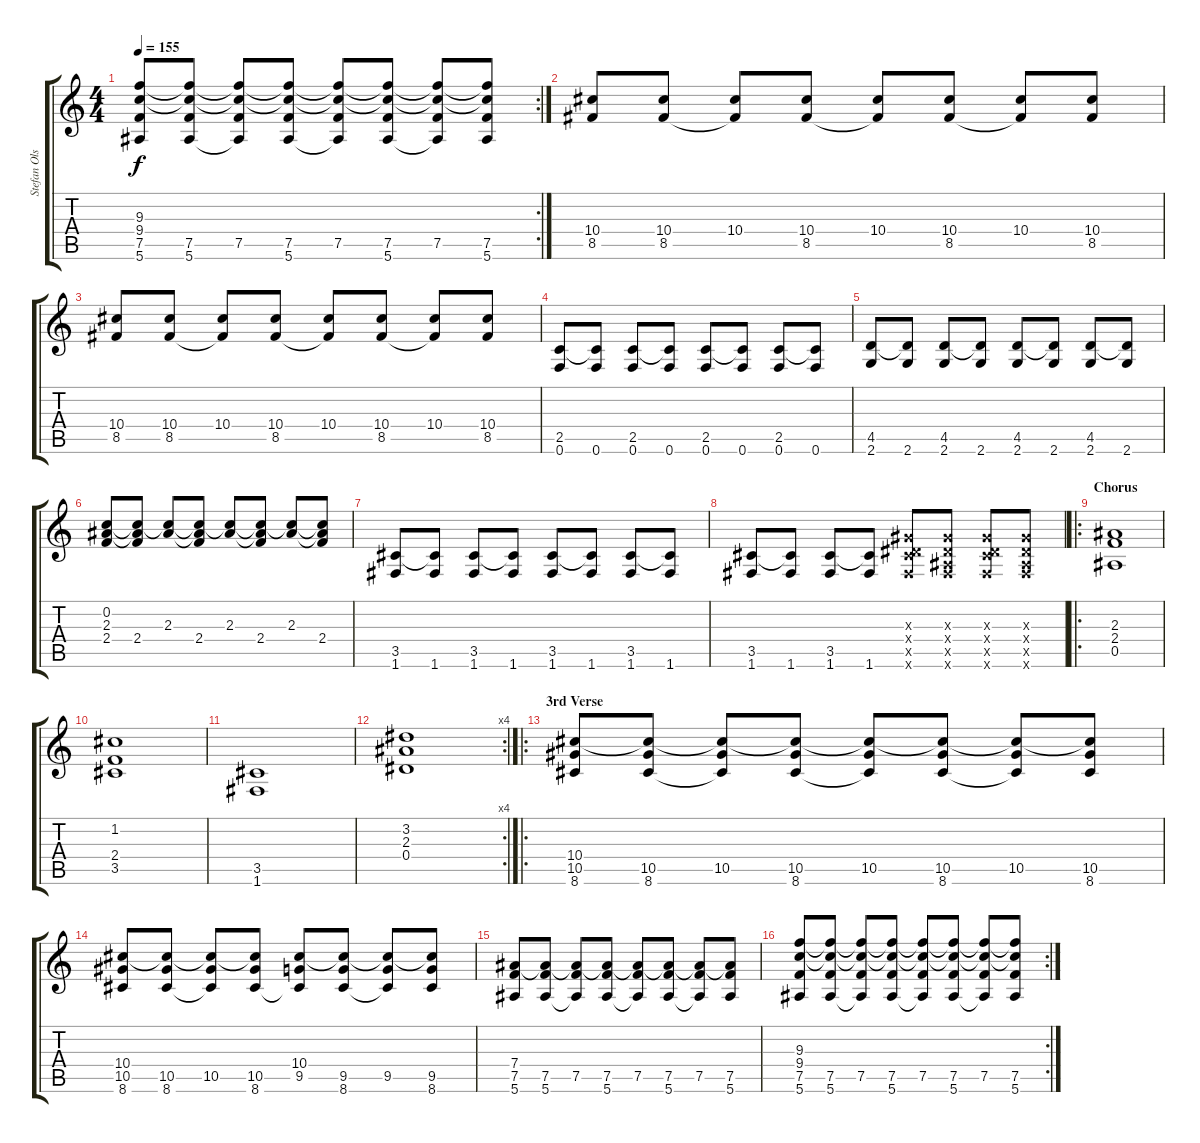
\track ("Stefan Olsdal" "Stefan Ols") {instrument distortionguitar}
\staff {score tabs}
\tuning (C4 C4 Ab3 Eb3 Bb2 F2) {hide}
\rc 2
\ts (4 4)
\tempo 155
\clef g2
\ks c
(9.3 9.4 7.5 5.6).8{dy f} (9.3{t} 9.4{t} 7.5 5.6).8 (9.3{t} 9.4{t} 7.5 5.6{t}).8 (9.3{t} 9.4{t} 7.5 5.6).8 (9.3{t} 9.4{t} 7.5 5.6{t}).8 (9.3{t} 9.4{t} 7.5 5.6).8 (9.3{t} 9.4{t} 7.5 5.6{t}).8 (9.3{t} 9.4{t} 7.5 5.6).8 |
(10.4 8.5).8 (10.4 8.5).8 (10.4 8.5{t}).8 (10.4 8.5).8 (10.4 8.5{t}).8 (10.4 8.5).8 (10.4 8.5{t}).8 (10.4 8.5).8 |
(10.4 8.5).8 (10.4 8.5).8 (10.4 8.5{t}).8 (10.4 8.5).8 (10.4 8.5{t}).8 (10.4 8.5).8 (10.4 8.5{t}).8 (10.4 8.5).8 |
(2.5 0.6).8 (2.5{t} 0.6).8 (2.5 0.6).8 (2.5{t} 0.6).8 (2.5 0.6).8 (2.5{t} 0.6).8 (2.5 0.6).8 (2.5{t} 0.6).8 |
(4.5 2.6).8 (4.5{t} 2.6).8 (4.5 2.6).8 (4.5{t} 2.6).8 (4.5 2.6).8 (4.5{t} 2.6).8 (4.5 2.6).8 (4.5{t} 2.6).8 |
(0.2 2.3 2.4).8 (0.2{t} 2.3{t} 2.4).8 (0.2{t} 2.3).8 (0.2{t} 2.3{t} 2.4).8 (0.2{t} 2.3).8 (0.2{t} 2.3{t} 2.4).8 (0.2{t} 2.3).8 (0.2{t} 2.3{t} 2.4).8 |
(3.5 1.6).8 (3.5{t} 1.6).8 (3.5 1.6).8 (3.5{t} 1.6).8 (3.5 1.6).8 (3.5{t} 1.6).8 (3.5 1.6).8 (3.5{t} 1.6).8 |
(3.5 1.6).8 (3.5{t} 1.6).8 (3.5 1.6).8 (3.5{t} 1.6).8 (0.3{x} 0.4{x} 3.5{x} 1.6{x}).8 (0.3{x} 0.4{x} 0.5{x} 1.6{x}).8 (0.3{x} 0.4{x} 3.5{x} 1.6{x}).8 (0.3{x} 0.4{x} 0.5{x} 1.6{x}).8 |
\ro
\section ("" "Chorus")
(2.3 2.4 0.5).1 |
(1.2 2.4 3.5).1 |
(3.5 1.6).1 |
\rc 4
(3.2 2.3 0.4).1 |
\ro
\section ("" "3rd Verse")
(10.4 10.5 8.6).8 (10.4{t} 10.5 8.6).8 (10.4{t} 10.5 8.6{t}).8 (10.4{t} 10.5 8.6).8 (10.4{t} 10.5 8.6{t}).8 (10.4{t} 10.5 8.6).8 (10.4{t} 10.5 8.6{t}).8 (10.4{t} 10.5 8.6).8 |
(10.4 10.5 8.6).8 (10.4{t} 10.5 8.6).8 (10.4{t} 10.5 8.6{t}).8 (10.4{t} 10.5 8.6).8 (10.4 9.5 8.6{t}).8 (10.4{t} 9.5 8.6).8 (10.4{t} 9.5 8.6{t}).8 (10.4{t} 9.5 8.6).8 |
(7.4 7.5 5.6).8 (7.4{t} 7.5 5.6).8 (7.4{t} 7.5 5.6{t}).8 (7.4{t} 7.5 5.6).8 (7.4{t} 7.5 5.6{t}).8 (7.4{t} 7.5 5.6).8 (7.4{t} 7.5 5.6{t}).8 (7.4{t} 7.5 5.6).8 |
\rc 2
(9.3 9.4 7.5 5.6).8 (9.3{t} 9.4{t} 7.5 5.6).8 (9.3{t} 9.4{t} 7.5 5.6{t}).8 (9.3{t} 9.4{t} 7.5 5.6).8 (9.3{t} 9.4{t} 7.5 5.6{t}).8 (9.3{t} 9.4{t} 7.5 5.6).8 (9.3{t} 9.4{t} 7.5 5.6{t}).8 (9.3{t} 9.4{t} 7.5 5.6).8
